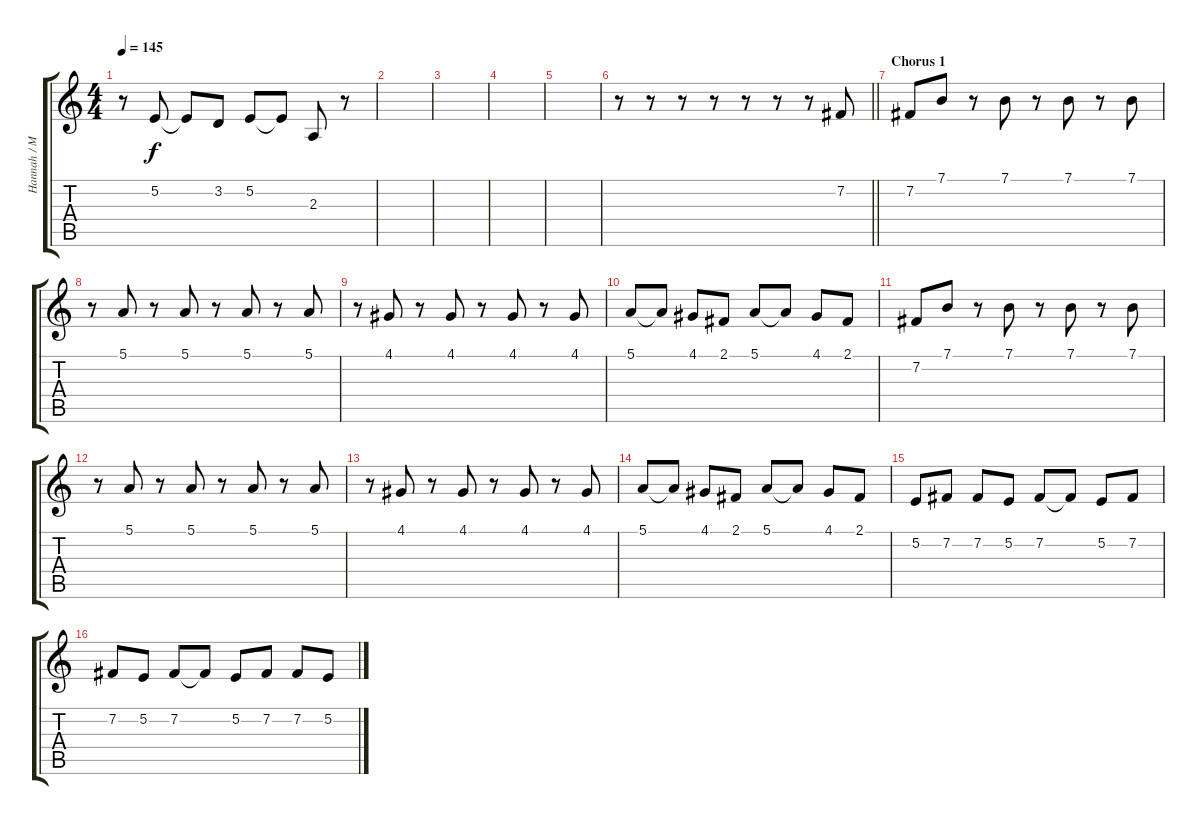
\track ("Hannah / Miley" "Hannah / M") {instrument tenorsax}
\staff {score tabs}
\tuning (E4 B3 G3 D3 A2 E2) {hide}
\ts (4 4)
\tempo 145
\clef g2
\ks c
r.8{dy f} 5.2.8 5.2{t}.8 3.2.8 5.2.8 5.2{t}.8 2.3.8 r.8 |
|
|
|
|
\barLineRight lightlight
r.8 r.8 r.8 r.8 r.8 r.8 r.8 7.2.8 |
\section ("" "Chorus 1")
7.2.8 7.1.8 r.8 7.1.8 r.8 7.1.8 r.8 7.1.8 |
r.8 5.1.8 r.8 5.1.8 r.8 5.1.8 r.8 5.1.8 |
r.8 4.1.8 r.8 4.1.8 r.8 4.1.8 r.8 4.1.8 |
5.1.8 5.1{t}.8 4.1.8 2.1.8 5.1.8 5.1{t}.8 4.1.8 2.1.8 |
7.2.8 7.1.8 r.8 7.1.8 r.8 7.1.8 r.8 7.1.8 |
r.8 5.1.8 r.8 5.1.8 r.8 5.1.8 r.8 5.1.8 |
r.8 4.1.8 r.8 4.1.8 r.8 4.1.8 r.8 4.1.8 |
5.1.8 5.1{t}.8 4.1.8 2.1.8 5.1.8 5.1{t}.8 4.1.8 2.1.8 |
5.2.8 7.2.8 7.2.8 5.2.8 7.2.8 7.2{t}.8 5.2.8 7.2.8 |
7.2.8 5.2.8 7.2.8 7.2{t}.8 5.2.8 7.2.8 7.2.8 5.2.8
